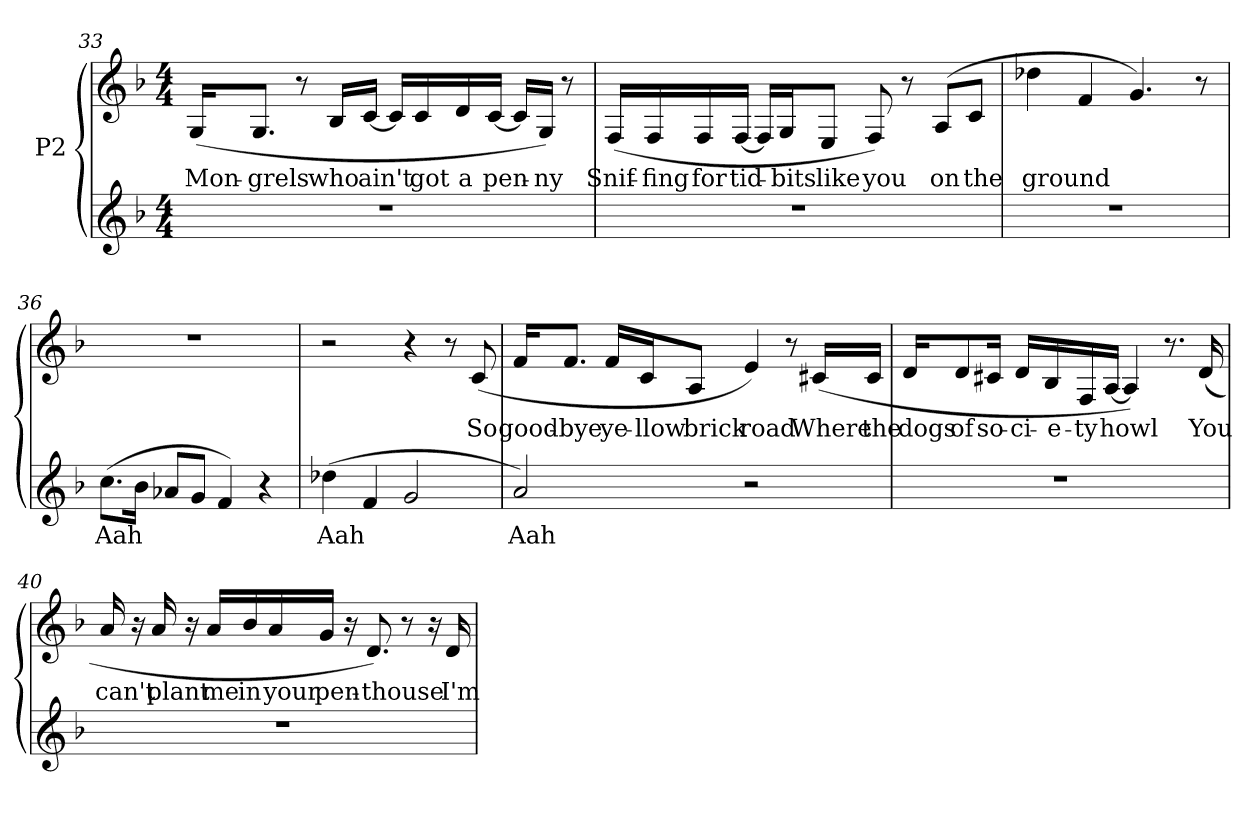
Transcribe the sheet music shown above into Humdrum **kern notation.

**kern	**text	**kern	**text
*part2	*part2	*part1	*part1
*staff2	*staff2	*staff1	*staff1
*I"P2	*	*	*
!!LO:PB:g=z
*clefG2	*	*clefG2	*
*k[b-]	*	*k[b-]	*
*F:	*	*F:	*
*M4/4	*	*M4/4	*
=33	=33	=33	=33
!	!	!	!LO:LY:b:color=#000000
1r	.	(16Gi/KL	Mon-
!	!	!	!LO:LY:b:color=#000000
.	.	8.Gi/J	-grels
.	.	8r	.
!	!	!	!LO:LY:b:color=#000000
.	.	16B-i/LL	who
!	!	!	!LO:LY:b:color=#000000
.	.	[16ci/JJ	ain't
.	.	16ci/LL]	.
!	!	!	!LO:LY:b:color=#000000
.	.	16ci/	got
!	!	!	!LO:LY:b:color=#000000
.	.	16di/	a
!	!	!	!LO:LY:b:color=#000000
.	.	[16ci/JJ	pen-
.	.	16ci/LL]	.
!	!	!	!LO:LY:b:color=#000000
.	.	16Gi/JJ)	-ny
.	.	8r	.
=34	=34	=34	=34
!	!	!	!LO:LY:b:color=#000000
1r	.	(16Fi/LL	Snif-
!	!	!	!LO:LY:b:color=#000000
.	.	16Fi/	-fing
!	!	!	!LO:LY:b:color=#000000
.	.	16Fi/	for
!	!	!	!LO:LY:b:color=#000000
.	.	[16Fi/JJ	tid-
.	.	16Fi/LL]	.
!	!	!	!LO:LY:b:color=#000000
.	.	16Gi/J	-bits
!	!	!	!LO:LY:b:color=#000000
.	.	8Ei/J	like
!	!	!	!LO:LY:b:color=#000000
.	.	8Fi/)	you
.	.	8r	.
!	!	!	!LO:LY:b:color=#000000
.	.	(8Ai/L	on
!	!	!	!LO:LY:b:color=#000000
.	.	8ci/J	the
=35	=35	=35	=35
!	!	!	!LO:LY:b:color=#000000
1r	.	4dd-Xi\	ground
.	.	4fi/	.
.	.	4.gi/)	.
.	.	8r	.
!!LO:LB:g=z
=36	=36	=36	=36
!	!LO:LY:b:color=#000000	!	!
(8.cci\L	Aah	1r	.
16b-i\Jk	.	.	.
8a-Xi/L	.	.	.
8gi/J	.	.	.
4fi/)	.	.	.
4r	.	.	.
=37	=37	=37	=37
!	!LO:LY:b:color=#000000	!	!
(4dd-Xi\	Aah	2r	.
4fi/	.	.	.
2gi/	.	4r	.
.	.	8r	.
!	!	!	!LO:LY:b:color=#000000
.	.	(8ci/	So
=38	=38	=38	=38
!	!LO:LY:b:color=#000000	!	!
!	!	!	!LO:LY:b:color=#000000
2ai/)	Aah	16fi/KL	good-
!	!	!	!LO:LY:b:color=#000000
.	.	8.fi/J	-bye
!	!	!	!LO:LY:b:color=#000000
.	.	16fi/LL	ye-
!	!	!	!LO:LY:b:color=#000000
.	.	16ci/J	-llow
!	!	!	!LO:LY:b:color=#000000
.	.	8Ai/J	brick
!	!	!	!LO:LY:b:color=#000000
2r	.	4ei/)	road
.	.	8r	.
!	!	!	!LO:LY:b:color=#000000
.	.	(16c#Xi/LL	Where
!	!	!	!LO:LY:b:color=#000000
.	.	16c#i/JJ	the
!!LO:LB:g=z
=39	=39	=39	=39
!	!	!	!LO:LY:b:color=#000000
1r	.	16di/KL	dogs
!	!	!	!LO:LY:b:color=#000000
.	.	8di/	of
!	!	!	!LO:LY:b:color=#000000
.	.	16c#Xi/Jk	so-
!	!	!	!LO:LY:b:color=#000000
.	.	16di/LL	-ci-
!	!	!	!LO:LY:b:color=#000000
.	.	16B-i/	-e-
!	!	!	!LO:LY:b:color=#000000
.	.	16Fi/	-ty
!	!	!	!LO:LY:b:color=#000000
.	.	[16Ai/JJ	howl
.	.	4Ai/])	.
.	.	8.r	.
!	!	!	!LO:LY:b:color=#000000
.	.	(16di/	You
=40	=40	=40	=40
!	!	!	!LO:LY:b:color=#000000
1r	.	16ai/	can't
.	.	16r	.
!	!	!	!LO:LY:b:color=#000000
.	.	16ai/	plant
.	.	16r	.
!	!	!	!LO:LY:b:color=#000000
.	.	16ai/LL	me
!	!	!	!LO:LY:b:color=#000000
.	.	16b-i/	in
!	!	!	!LO:LY:b:color=#000000
.	.	16ai/	your
!	!	!	!LO:LY:b:color=#000000
.	.	16gi/JJ	pen-
.	.	16r	.
!	!	!	!LO:LY:b:color=#000000
.	.	8.di/)	-thouse
.	.	8r	.
.	.	16r	.
!	!	!	!LO:LY:b:color=#000000
.	.	16di/	I'm
=	=	=	=
*-	*-	*-	*-
